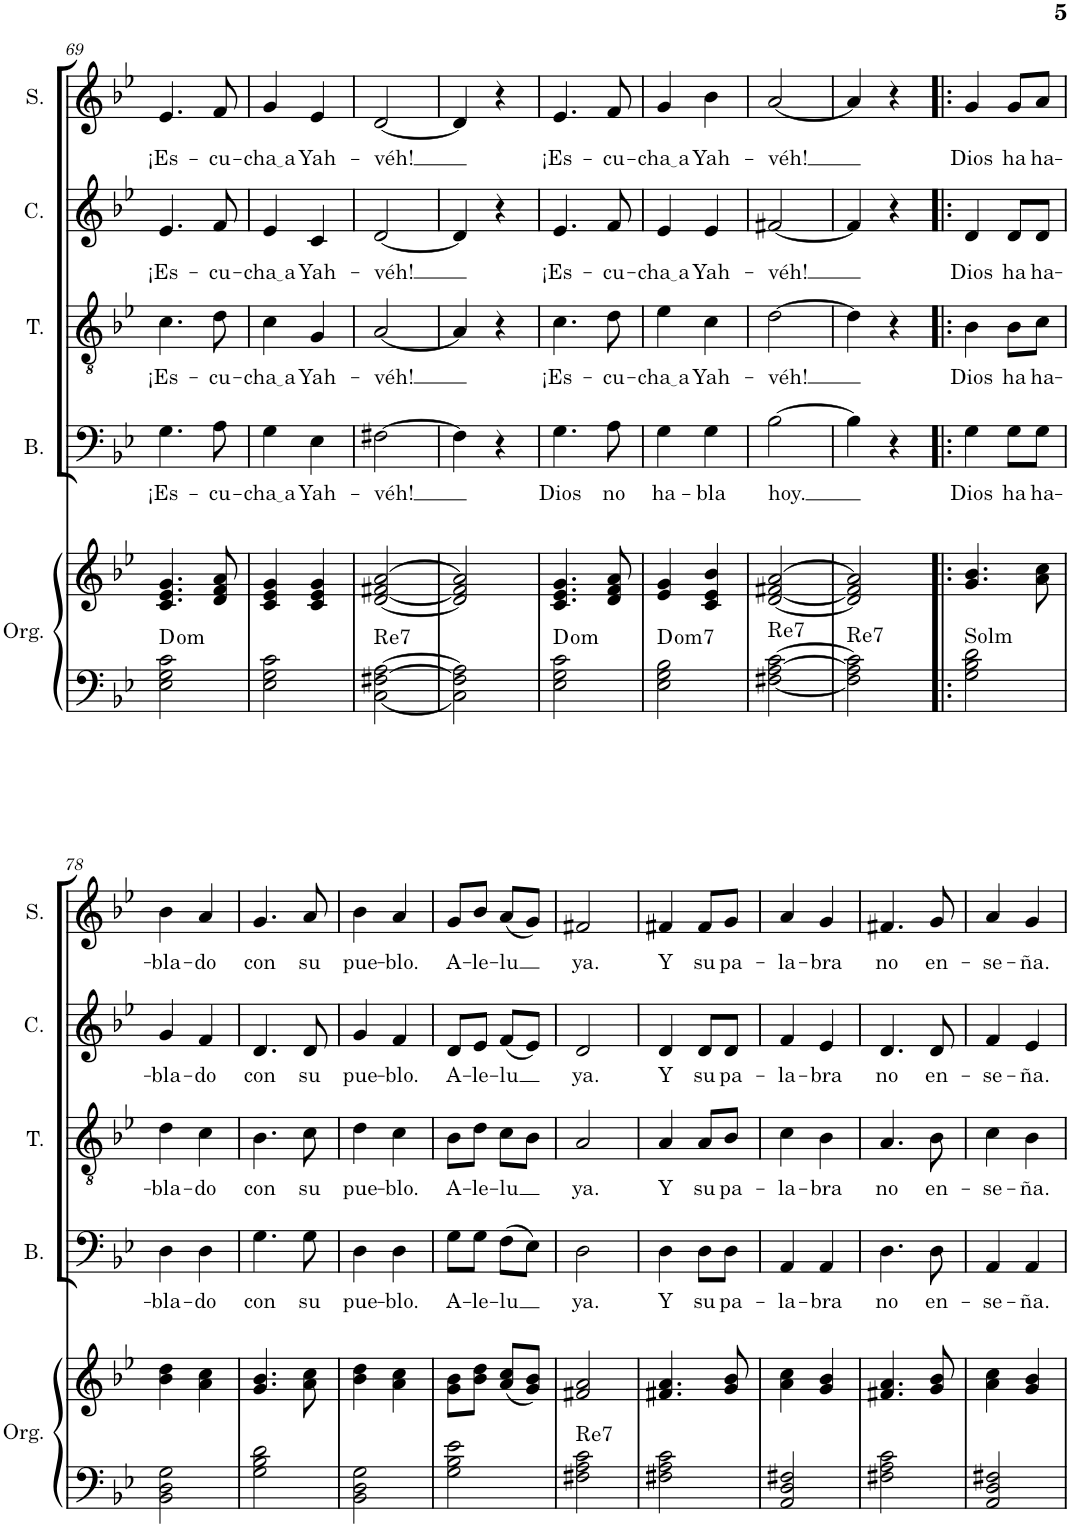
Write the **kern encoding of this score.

**kern	**kern	**harte	**kern	**text	**kern	**text	**kern	**text	**kern	**text
*part5	*part5	*part5	*part4	*part4	*part3	*part3	*part2	*part2	*part1	*part1
*staff6	*staff5	*	*staff4	*staff4	*staff3	*staff3	*staff2	*staff2	*staff1	*staff1
*I"Órgano	*	*	*I"Bajo	*	*I"Tenor	*	*I"Contralto	*	*I"Soprano	*
*	*	*	*I'B.	*	*I'T.	*	*I'C.	*	*I'S.	*
!!LO:PB:g=z
*clefF4	*clefG2	*	*clefF4	*	*clefGv2	*	*clefG2	*	*clefG2	*
*k[b-e-]	*k[b-e-]	*	*k[b-e-]	*	*k[b-e-]	*	*k[b-e-]	*	*k[b-e-]	*
*M2/4	*M2/4	*	*M2/4	*	*M2/4	*	*M2/4	*	*M2/4	*
=69	=69	=69	=69	=69	=69	=69	=69	=69	=69	=69
!	!	!	!	!LO:LY:b	!	!LO:LY:b	!	!LO:LY:b	!	!LO:LY:b
2E-\ 2G\ 2c\	4.c/ 4.e-/ 4.g/	D:dim	4.G\	¡Es-	4.c\	¡Es-	4.e-/	¡Es-	4.e-/	¡Es-
!	!	!	!	!LO:LY:b	!	!LO:LY:b	!	!LO:LY:b	!	!LO:LY:b
.	8d/ 8f/ 8a/	.	8A\	-cu-	8d\	-cu-	8f/	-cu-	8f/	-cu-
=70	=70	=70	=70	=70	=70	=70	=70	=70	=70	=70
!	!	!	!	!LO:LY:b	!	!LO:LY:b	!	!LO:LY:b	!	!LO:LY:b
2E-\ 2G\ 2c\	4c/ 4e-/ 4g/	.	4G\	cha a	4c\	cha a	4e-/	cha a	4g/	cha a
!	!	!	!	!LO:LY:b	!	!LO:LY:b	!	!LO:LY:b	!	!LO:LY:b
.	4c/ 4e-/ 4g/	.	4E-\	Yah-	4G/	Yah-	4c/	Yah-	4e-/	Yah-
=71	=71	=71	=71	=71	=71	=71	=71	=71	=71	=71
!	!	!LO:H:kt=Re7	!	!LO:LY:b	!	!LO:LY:b	!	!LO:LY:b	!	!LO:LY:b
[2C\ [2F#X\ [2A\	[2d/ [2f#X/ [2a/	N	[2F#X\	-véh!	[2A/	-véh!	[2d/	-véh!	[2d/	-véh!
=72	=72	=72	=72	=72	=72	=72	=72	=72	=72	=72
2C\] 2F#\] 2A\]	2d/] 2f#/] 2a/]	.	4F#\]	.	4A/]	.	4d/]	.	4d/]	.
.	.	.	4r	.	4r	.	4r	.	4r	.
=73	=73	=73	=73	=73	=73	=73	=73	=73	=73	=73
!	!	!	!	!LO:LY:b	!	!LO:LY:b	!	!LO:LY:b	!	!LO:LY:b
2E-\ 2G\ 2c\	4.c/ 4.e-/ 4.g/	D:dim	4.G\	Dios	4.c\	¡Es-	4.e-/	¡Es-	4.e-/	¡Es-
!	!	!	!	!LO:LY:b	!	!LO:LY:b	!	!LO:LY:b	!	!LO:LY:b
.	8d/ 8f/ 8a/	.	8A\	no	8d\	-cu-	8f/	-cu-	8f/	-cu-
=74	=74	=74	=74	=74	=74	=74	=74	=74	=74	=74
!	!	!	!	!LO:LY:b	!	!LO:LY:b	!	!LO:LY:b	!	!LO:LY:b
2E-\ 2G\ 2B-\	4e-/ 4g/	D:dim	4G\	ha-	4e-\	cha a	4e-/	cha a	4g/	cha a
!	!	!	!	!LO:LY:b	!	!LO:LY:b	!	!LO:LY:b	!	!LO:LY:b
.	4c/ 4e-/ 4b-/	.	4G\	-bla	4c\	Yah-	4e-/	Yah-	4b-\	Yah-
=75	=75	=75	=75	=75	=75	=75	=75	=75	=75	=75
!	!	!LO:H:kt=Re7	!	!LO:LY:b	!	!LO:LY:b	!	!LO:LY:b	!	!LO:LY:b
[2F#X\ [2A\ [2c\	[2d/ [2f#X/ [2a/	N	[2B-\	-hoy.	[2d\	-véh!	[2f#X/	-véh!	[2a/	-véh!
=76	=76	=76	=76	=76	=76	=76	=76	=76	=76	=76
!	!	!LO:H:kt=Re7	!	!	!	!	!	!	!	!
2F#\] 2A\] 2c\]	2d/] 2f#/] 2a/]	N	4B-\]	.	4d\]	.	4f#/]	.	4a/]	.
.	.	.	4r	.	4r	.	4r	.	4r	.
=77!|:	=77!|:	=77!|:	=77!|:	=77!|:	=77!|:	=77!|:	=77!|:	=77!|:	=77!|:	=77!|:
!	!	!LO:H:kt=Solm	!	!LO:LY:b	!	!LO:LY:b	!	!LO:LY:b	!	!LO:LY:b
2G\ 2B-\ 2d\	4.g/ 4.b-/	N	4G\	Dios	4B-\	Dios	4d/	Dios	4g/	Dios
!	!	!	!	!LO:LY:b	!	!LO:LY:b	!	!LO:LY:b	!	!LO:LY:b
.	.	.	8G\L	ha	8B-\L	ha	8d/L	ha	8g/L	ha
!	!	!	!	!LO:LY:b	!	!LO:LY:b	!	!LO:LY:b	!	!LO:LY:b
.	8a\ 8cc\	.	8G\J	ha-	8c\J	ha-	8d/J	ha-	8a/J	ha-
!!LO:LB:g=z
=78	=78	=78	=78	=78	=78	=78	=78	=78	=78	=78
!	!	!	!	!LO:LY:b	!	!LO:LY:b	!	!LO:LY:b	!	!LO:LY:b
2BB-\ 2D\ 2G\	4b-\ 4dd\	.	4D\	-bla-	4d\	-bla-	4g/	-bla-	4b-\	-bla-
!	!	!	!	!LO:LY:b	!	!LO:LY:b	!	!LO:LY:b	!	!LO:LY:b
.	4a\ 4cc\	.	4D\	-do	4c\	-do	4f/	-do	4a/	-do
=79	=79	=79	=79	=79	=79	=79	=79	=79	=79	=79
!	!	!	!	!LO:LY:b	!	!LO:LY:b	!	!LO:LY:b	!	!LO:LY:b
2G\ 2B-\ 2d\	4.g/ 4.b-/	.	4.G\	con	4.B-\	con	4.d/	con	4.g/	con
!	!	!	!	!LO:LY:b	!	!LO:LY:b	!	!LO:LY:b	!	!LO:LY:b
.	8a\ 8cc\	.	8G\	su	8c\	su	8d/	su	8a/	su
=80	=80	=80	=80	=80	=80	=80	=80	=80	=80	=80
!	!	!	!	!LO:LY:b	!	!LO:LY:b	!	!LO:LY:b	!	!LO:LY:b
2BB-\ 2D\ 2G\	4b-\ 4dd\	.	4D\	pue-	4d\	pue-	4g/	pue-	4b-\	pue-
!	!	!	!	!LO:LY:b	!	!LO:LY:b	!	!LO:LY:b	!	!LO:LY:b
.	4a\ 4cc\	.	4D\	-blo.	4c\	-blo.	4f/	-blo.	4a/	-blo.
=81	=81	=81	=81	=81	=81	=81	=81	=81	=81	=81
!	!	!	!	!LO:LY:b	!	!LO:LY:b	!	!LO:LY:b	!	!LO:LY:b
2G\ 2B-\ 2e-\	8g\ 8b-\L	.	8G\L	A-	8B-\L	A-	8d/L	A-	8g/L	A-
!	!	!	!	!LO:LY:b	!	!LO:LY:b	!	!LO:LY:b	!	!LO:LY:b
.	8b-\ 8dd\J	.	8G\J	-le-	8d\J	-le-	8e-/J	-le-	8b-/J	-le-
!	!	!	!	!LO:LY:b	!	!LO:LY:b	!	!LO:LY:b	!	!LO:LY:b
.	(8a/ 8cc/L	.	(8F\L	-lu	8c\L	-lu	(8f/L	-lu	(8a/L	-lu
.	8g/ 8b-/J)	.	8E-\J)	.	8B-\J	.	8e-/J)	.	8g/J)	.
=82	=82	=82	=82	=82	=82	=82	=82	=82	=82	=82
!	!	!LO:H:kt=Re7	!	!LO:LY:b	!	!LO:LY:b	!	!LO:LY:b	!	!LO:LY:b
2F#X\ 2A\ 2c\	2f#X/ 2a/	N	2D\	ya.	2A/	ya.	2d/	ya.	2f#X/	ya.
=83	=83	=83	=83	=83	=83	=83	=83	=83	=83	=83
!	!	!	!	!LO:LY:b	!	!LO:LY:b	!	!LO:LY:b	!	!LO:LY:b
2F#X\ 2A\ 2c\	4.f#X/ 4.a/	.	4D\	Y	4A/	Y	4d/	Y	4f#X/	Y
!	!	!	!	!LO:LY:b	!	!LO:LY:b	!	!LO:LY:b	!	!LO:LY:b
.	.	.	8D\L	su	8A/L	su	8d/L	su	8f#/L	su
!	!	!	!	!LO:LY:b	!	!LO:LY:b	!	!LO:LY:b	!	!LO:LY:b
.	8g/ 8b-/	.	8D\J	pa-	8B-/J	pa-	8d/J	pa-	8g/J	pa-
=84	=84	=84	=84	=84	=84	=84	=84	=84	=84	=84
!	!	!	!	!LO:LY:b	!	!LO:LY:b	!	!LO:LY:b	!	!LO:LY:b
2AA/ 2D/ 2F#X/	4a\ 4cc\	.	4AA/	-la-	4c\	-la-	4f/	-la-	4a/	-la-
!	!	!	!	!LO:LY:b	!	!LO:LY:b	!	!LO:LY:b	!	!LO:LY:b
.	4g/ 4b-/	.	4AA/	-bra	4B-\	-bra	4e-/	-bra	4g/	-bra
=85	=85	=85	=85	=85	=85	=85	=85	=85	=85	=85
!	!	!	!	!LO:LY:b	!	!LO:LY:b	!	!LO:LY:b	!	!LO:LY:b
2F#X\ 2A\ 2c\	4.f#X/ 4.a/	.	4.D\	no	4.A/	no	4.d/	no	4.f#X/	no
!	!	!	!	!LO:LY:b	!	!LO:LY:b	!	!LO:LY:b	!	!LO:LY:b
.	8g/ 8b-/	.	8D\	en-	8B-\	en-	8d/	en-	8g/	en-
=86	=86	=86	=86	=86	=86	=86	=86	=86	=86	=86
!	!	!	!	!LO:LY:b	!	!LO:LY:b	!	!LO:LY:b	!	!LO:LY:b
2AA/ 2D/ 2F#X/	4a\ 4cc\	.	4AA/	-se-	4c\	-se-	4f/	-se-	4a/	-se-
!	!	!	!	!LO:LY:b	!	!LO:LY:b	!	!LO:LY:b	!	!LO:LY:b
.	4g/ 4b-/	.	4AA/	-ña.	4B-\	-ña.	4e-/	-ña.	4g/	-ña.
=	=	=	=	=	=	=	=	=	=	=
*-	*-	*-	*-	*-	*-	*-	*-	*-	*-	*-
